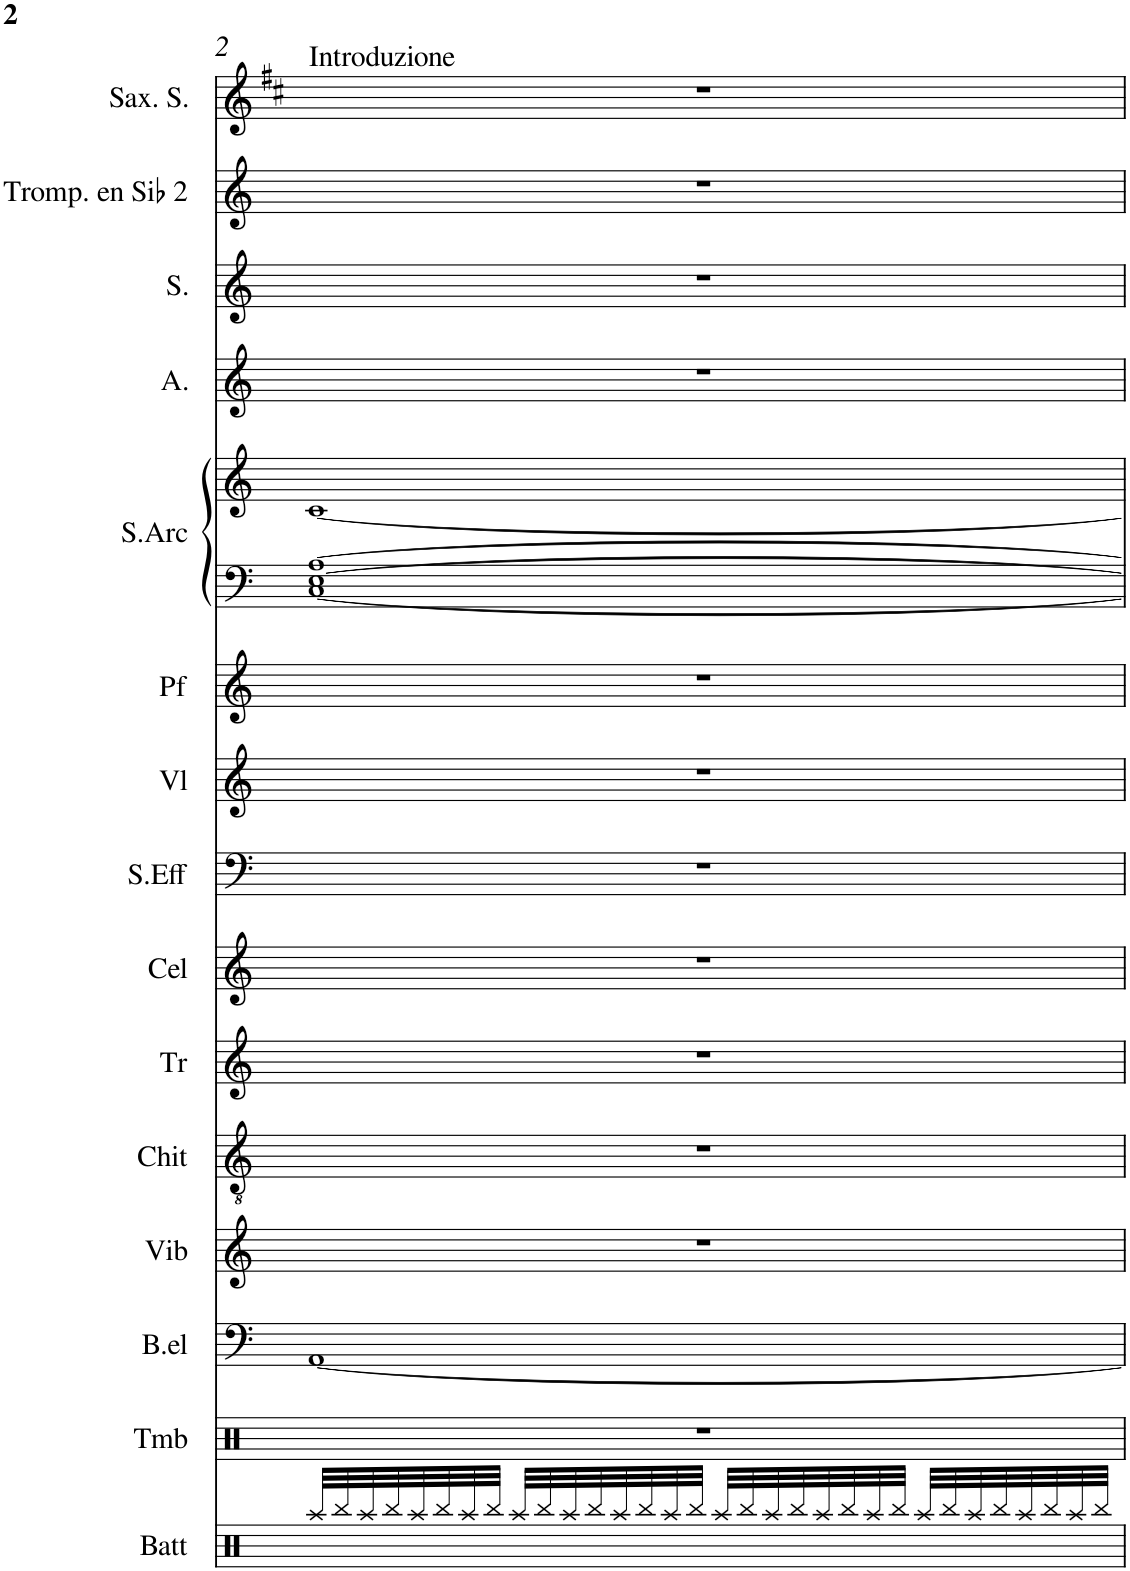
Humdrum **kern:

**kern	**kern	**kern	**kern	**kern	**kern	**kern	**kern	**kern	**kern	**kern	**kern	**kern	**kern	**kern	**kern
*part15	*part14	*part13	*part12	*part11	*part10	*part9	*part8	*part7	*part6	*part5	*part5	*part4	*part3	*part2	*part1
*staff16	*staff15	*staff14	*staff13	*staff12	*staff11	*staff10	*staff9	*staff8	*staff7	*staff6	*staff5	*staff4	*staff3	*staff2	*staff1
*I"Batteria	*I"Tamburo	*I"Basso el.	*I"Vibrafono	*I"Chitarra	*I"Tromba	*I"Celesta	*I"Sint.Effect	*I"Violini	*I"Piano	*I"Sint.Archi	*	*I"Alto	*I"Soprano	*I"Trompette choeur	*I"Saxophone soprano
*I'Batt	*I'Tmb	*I'B.el	*I'Vib	*I'Chit	*I'Tr	*I'Cel	*I'S.Eff	*I'Vl	*	*I'S.Arc	*	*I'A.	*I'S.	*	*I'Sax. S.
!!LO:PB:g=z
*clefX	*clefX	*clefF4	*clefG2	*clefGv2	*clefG2	*clefG2	*clefF4	*clefG2	*clefG2	*clefF4	*clefG2	*clefG2	*clefG2	*clefG2	*clefG2
*	*	*Trd7c12	*	*	*Trd1c2	*Trd-7c-12	*	*	*	*	*	*	*	*Trd1c2	*Trd1c2
*k[]	*k[]	*k[]	*k[]	*k[]	*k[]	*k[]	*k[]	*k[]	*k[]	*k[]	*k[]	*k[]	*k[]	*k[]	*k[f#c#]
*M4/4	*M4/4	*M4/4	*M4/4	*M4/4	*M4/4	*M4/4	*M4/4	*M4/4	*M4/4	*M4/4	*M4/4	*M4/4	*M4/4	*M4/4	*M4/4
=2	=2	=2	=2	=2	=2	=2	=2	=2	=2	=2	=2	=2	=2	=2	=2
!	!	!	!	!	!	!	!	!	!	!	!	!	!	!	!LO:TX:a:t=Introduzione
32Raa/LLL	1r	[1AA	1r	1r	1r	1r	1r	1r	1r	[1C [1E [1A	[1c	1r	1r	1r	1r
32Rbb/	.	.	.	.	.	.	.	.	.	.	.	.	.	.	.
32Raa/	.	.	.	.	.	.	.	.	.	.	.	.	.	.	.
32Rbb/	.	.	.	.	.	.	.	.	.	.	.	.	.	.	.
32Raa/	.	.	.	.	.	.	.	.	.	.	.	.	.	.	.
32Rbb/	.	.	.	.	.	.	.	.	.	.	.	.	.	.	.
32Raa/	.	.	.	.	.	.	.	.	.	.	.	.	.	.	.
32Rbb/JJJ	.	.	.	.	.	.	.	.	.	.	.	.	.	.	.
32Raa/LLL	.	.	.	.	.	.	.	.	.	.	.	.	.	.	.
32Rbb/	.	.	.	.	.	.	.	.	.	.	.	.	.	.	.
32Raa/	.	.	.	.	.	.	.	.	.	.	.	.	.	.	.
32Rbb/	.	.	.	.	.	.	.	.	.	.	.	.	.	.	.
32Raa/	.	.	.	.	.	.	.	.	.	.	.	.	.	.	.
32Rbb/	.	.	.	.	.	.	.	.	.	.	.	.	.	.	.
32Raa/	.	.	.	.	.	.	.	.	.	.	.	.	.	.	.
32Rbb/JJJ	.	.	.	.	.	.	.	.	.	.	.	.	.	.	.
32Raa/LLL	.	.	.	.	.	.	.	.	.	.	.	.	.	.	.
32Rbb/	.	.	.	.	.	.	.	.	.	.	.	.	.	.	.
32Raa/	.	.	.	.	.	.	.	.	.	.	.	.	.	.	.
32Rbb/	.	.	.	.	.	.	.	.	.	.	.	.	.	.	.
32Raa/	.	.	.	.	.	.	.	.	.	.	.	.	.	.	.
32Rbb/	.	.	.	.	.	.	.	.	.	.	.	.	.	.	.
32Raa/	.	.	.	.	.	.	.	.	.	.	.	.	.	.	.
32Rbb/JJJ	.	.	.	.	.	.	.	.	.	.	.	.	.	.	.
32Raa/LLL	.	.	.	.	.	.	.	.	.	.	.	.	.	.	.
32Rbb/	.	.	.	.	.	.	.	.	.	.	.	.	.	.	.
32Raa/	.	.	.	.	.	.	.	.	.	.	.	.	.	.	.
32Rbb/	.	.	.	.	.	.	.	.	.	.	.	.	.	.	.
32Raa/	.	.	.	.	.	.	.	.	.	.	.	.	.	.	.
32Rbb/	.	.	.	.	.	.	.	.	.	.	.	.	.	.	.
32Raa/	.	.	.	.	.	.	.	.	.	.	.	.	.	.	.
32Rbb/JJJ	.	.	.	.	.	.	.	.	.	.	.	.	.	.	.
=	=	=	=	=	=	=	=	=	=	=	=	=	=	=	=
*-	*-	*-	*-	*-	*-	*-	*-	*-	*-	*-	*-	*-	*-	*-	*-
